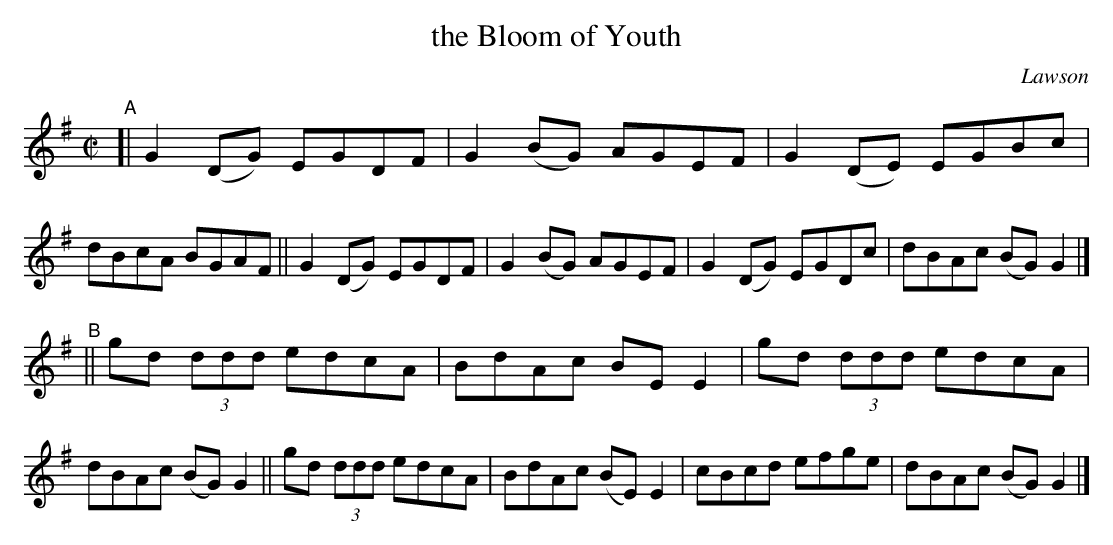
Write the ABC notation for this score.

X:1
T: the Bloom of Youth
M: C|
L: 1/8
O: Lawson
K: G
"^A"[|\
G2(DG) EGDF | G2(BG) AGEF | G2(DE) EGBc | dBcA BGAF ||\
G2(DG) EGDF | G2(BG) AGEF | G2(DG) EGDc | dBAc (BG)G2 |]
"^B"||\
gd (3ddd edcA | BdAc BEE2 | gd (3ddd edcA | dBAc (BG)G2 ||\
gd (3ddd edcA | BdAc (BE)E2 | cBcd efge | dBAc (BG)G2 |]
